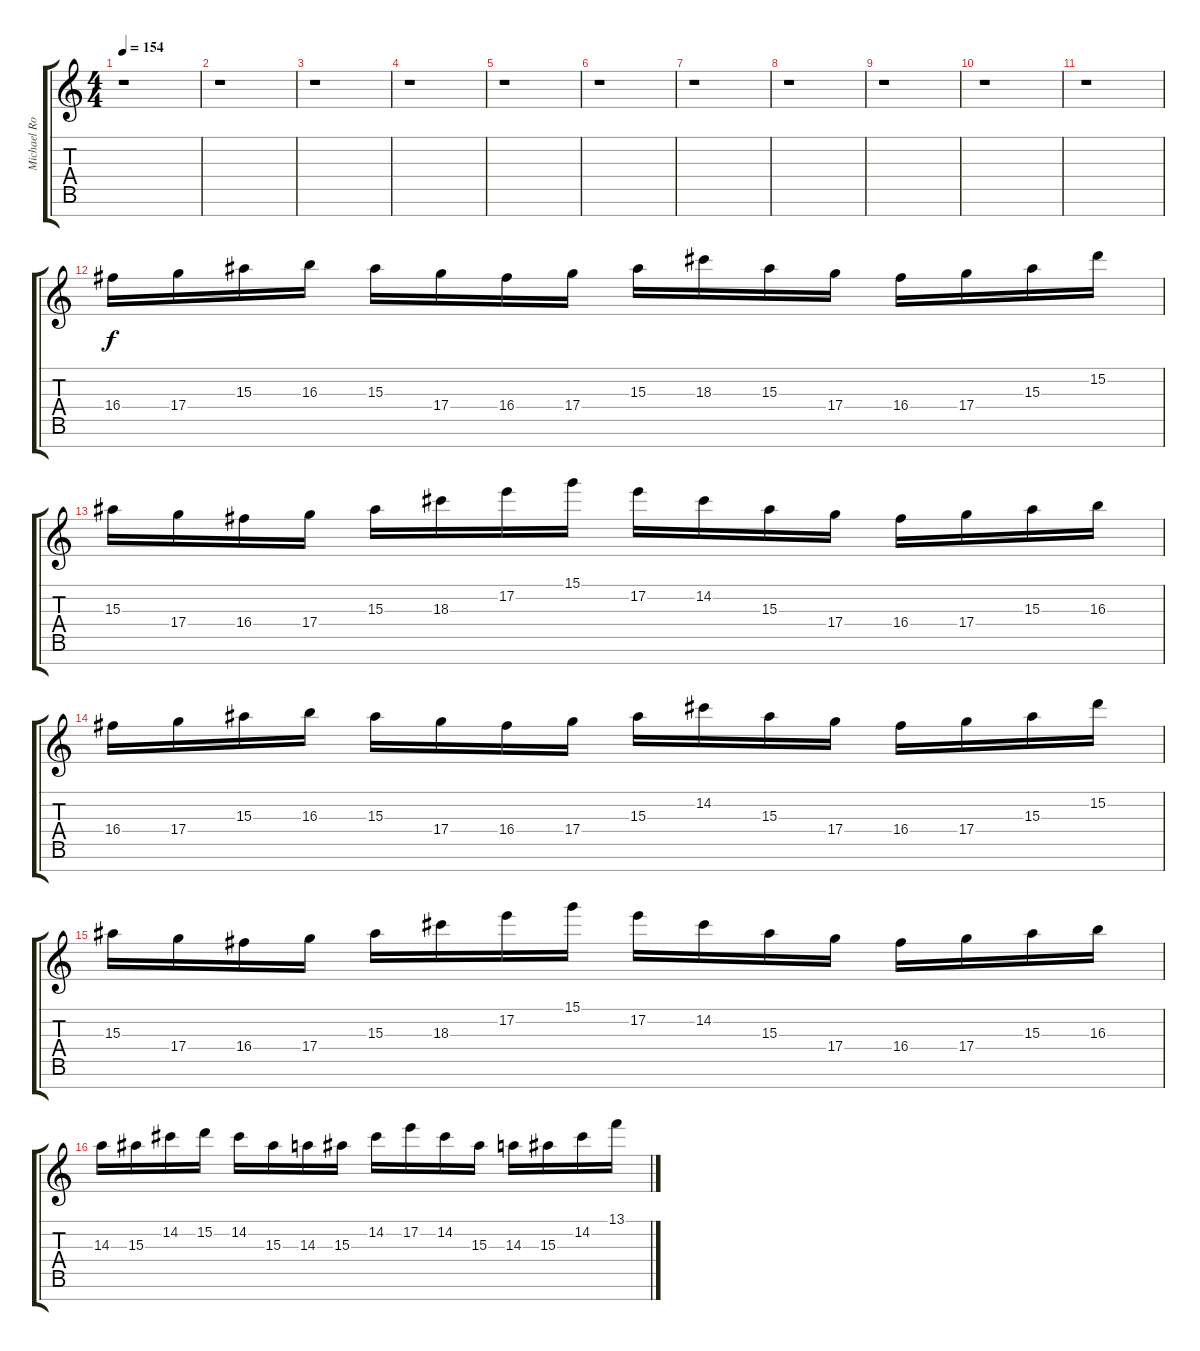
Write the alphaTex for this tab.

\track ("Michael Romeo solo" "Michael Ro") {instrument distortionguitar}
\staff {score tabs}
\tuning (E4 B3 G3 D3 A2 E2 B1) {hide}
\ts (4 4)
\tempo 154
\clef g2
\ks c
r.1{dy f} |
r.1 |
r.1 |
r.1 |
r.1 |
r.1 |
r.1 |
r.1 |
r.1 |
r.1 |
r.1 |
16.4.16 17.4.16 15.3.16 16.3.16 15.3.16 17.4.16 16.4.16 17.4.16 15.3.16 18.3.16 15.3.16 17.4.16 16.4.16 17.4.16 15.3.16 15.2.16 |
15.3.16 17.4.16 16.4.16 17.4.16 15.3.16 18.3.16 17.2.16 15.1.16 17.2.16 14.2.16 15.3.16 17.4.16 16.4.16 17.4.16 15.3.16 16.3.16 |
16.4.16 17.4.16 15.3.16 16.3.16 15.3.16 17.4.16 16.4.16 17.4.16 15.3.16 14.2.16 15.3.16 17.4.16 16.4.16 17.4.16 15.3.16 15.2.16 |
15.3.16 17.4.16 16.4.16 17.4.16 15.3.16 18.3.16 17.2.16 15.1.16 17.2.16 14.2.16 15.3.16 17.4.16 16.4.16 17.4.16 15.3.16 16.3.16 |
14.3.16 15.3.16 14.2.16 15.2.16 14.2.16 15.3.16 14.3.16 15.3.16 14.2.16 17.2.16 14.2.16 15.3.16 14.3.16 15.3.16 14.2.16 13.1.16
